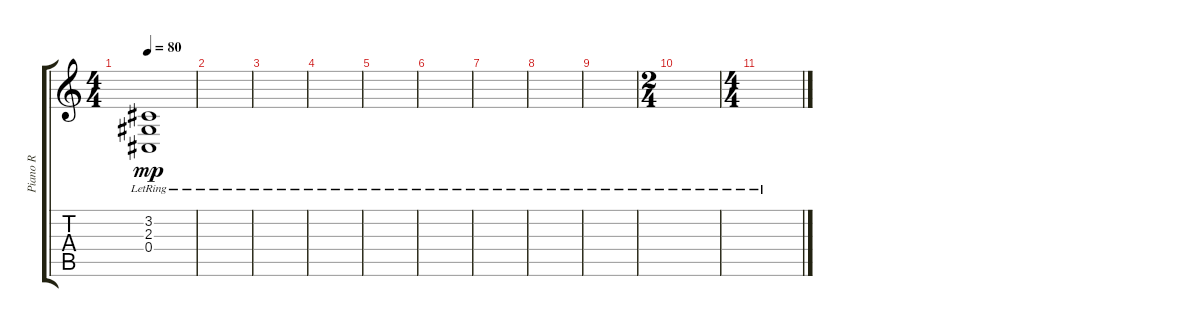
\track ("Piano R" "Piano R") {instrument brightacousticpiano}
\staff {score tabs}
\tuning (Eb4 Bb3 Gb3 Db3 Ab2 Eb2) {hide}
\ts (4 4)
\tempo 80
\clef g2
\ks c
(3.2{lr} 2.3{lr} 0.4{lr}).1{dy mp} |
|
|
|
|
|
|
|
|
\ts (2 4)
|
\ts (4 4)
